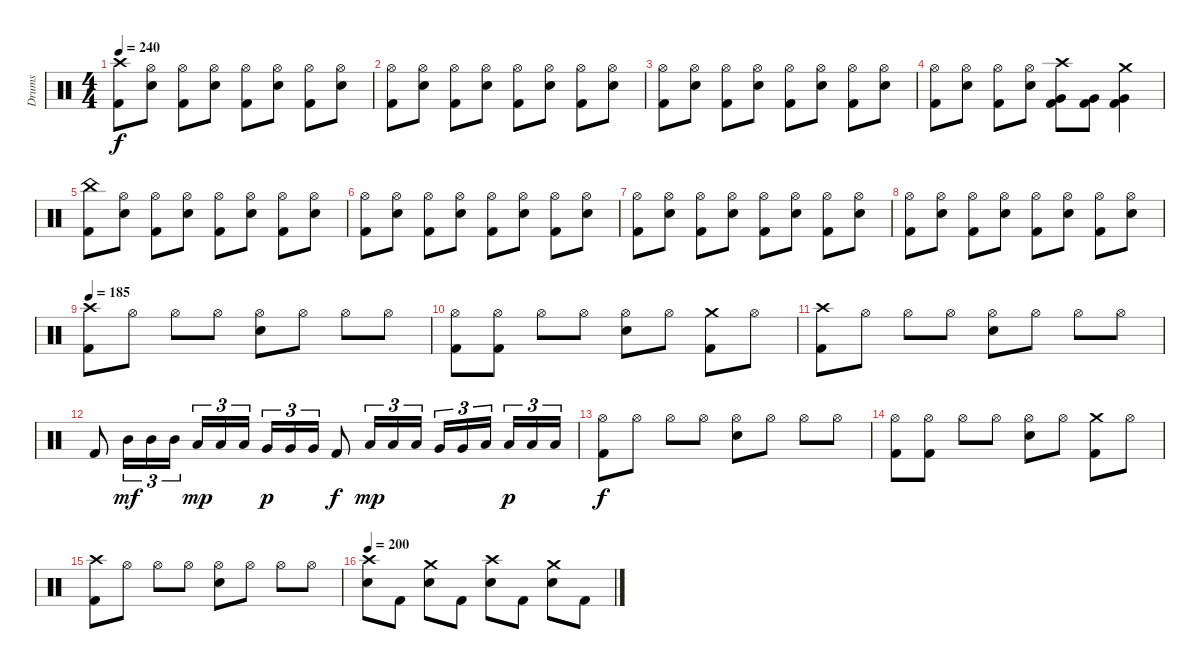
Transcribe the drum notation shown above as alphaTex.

\track ("Drums" "Drums") {instrument percussion}
\staff {score}
\articulation defaults
\ts (4 4)
\tempo 240
\clef neutral
\ks c
("Crash high (hit)" "Kick (hit) 2").8{dy f} ("Hi-Hat (open)" "Electric Snare (hit)").8 ("Hi-Hat (open)" "Kick (hit) 2").8 ("Hi-Hat (open)" "Electric Snare (hit)").8 ("Hi-Hat (open)" "Kick (hit) 2").8 ("Hi-Hat (open)" "Electric Snare (hit)").8 ("Hi-Hat (open)" "Kick (hit) 2").8 ("Hi-Hat (open)" "Electric Snare (hit)").8 |
("Hi-Hat (open)" "Kick (hit) 2").8 ("Hi-Hat (open)" "Electric Snare (hit)").8 ("Hi-Hat (open)" "Kick (hit) 2").8 ("Hi-Hat (open)" "Electric Snare (hit)").8 ("Hi-Hat (open)" "Kick (hit) 2").8 ("Hi-Hat (open)" "Electric Snare (hit)").8 ("Hi-Hat (open)" "Kick (hit) 2").8 ("Hi-Hat (open)" "Electric Snare (hit)").8 |
("Hi-Hat (open)" "Kick (hit) 2").8 ("Hi-Hat (open)" "Electric Snare (hit)").8 ("Hi-Hat (open)" "Kick (hit) 2").8 ("Hi-Hat (open)" "Electric Snare (hit)").8 ("Hi-Hat (open)" "Kick (hit) 2").8 ("Hi-Hat (open)" "Electric Snare (hit)").8 ("Hi-Hat (open)" "Kick (hit) 2").8 ("Hi-Hat (open)" "Electric Snare (hit)").8 |
("Hi-Hat (open)" "Kick (hit) 2").8 ("Hi-Hat (open)" "Electric Snare (hit)").8 ("Hi-Hat (open)" "Kick (hit) 2").8 ("Hi-Hat (open)" "Electric Snare (hit)").8 ("Crash high (hit)" "Very Low Tom (hit)" "Kick (hit) 2").8 ("Very Low Tom (hit)" "Kick (hit) 2").8 ("Crash medium (hit)" "Very Low Tom (hit)" "Kick (hit) 2").4 |
("China (hit)" "Kick (hit) 2").8 ("Hi-Hat (open)" "Electric Snare (hit)").8 ("Hi-Hat (open)" "Kick (hit) 2").8 ("Hi-Hat (open)" "Electric Snare (hit)").8 ("Hi-Hat (open)" "Kick (hit) 2").8 ("Hi-Hat (open)" "Electric Snare (hit)").8 ("Hi-Hat (open)" "Kick (hit) 2").8 ("Hi-Hat (open)" "Electric Snare (hit)").8 |
("Hi-Hat (open)" "Kick (hit) 2").8 ("Hi-Hat (open)" "Electric Snare (hit)").8 ("Hi-Hat (open)" "Kick (hit) 2").8 ("Hi-Hat (open)" "Electric Snare (hit)").8 ("Hi-Hat (open)" "Kick (hit) 2").8 ("Hi-Hat (open)" "Electric Snare (hit)").8 ("Hi-Hat (open)" "Kick (hit) 2").8 ("Hi-Hat (open)" "Electric Snare (hit)").8 |
("Hi-Hat (open)" "Kick (hit) 2").8 ("Hi-Hat (open)" "Electric Snare (hit)").8 ("Hi-Hat (open)" "Kick (hit) 2").8 ("Hi-Hat (open)" "Electric Snare (hit)").8 ("Hi-Hat (open)" "Kick (hit) 2").8 ("Hi-Hat (open)" "Electric Snare (hit)").8 ("Hi-Hat (open)" "Kick (hit) 2").8 ("Hi-Hat (open)" "Electric Snare (hit)").8 |
("Hi-Hat (open)" "Kick (hit) 2").8 ("Hi-Hat (open)" "Electric Snare (hit)").8 ("Hi-Hat (open)" "Kick (hit) 2").8 ("Hi-Hat (open)" "Electric Snare (hit)").8 ("Hi-Hat (open)" "Kick (hit) 2").8 ("Hi-Hat (open)" "Electric Snare (hit)").8 ("Hi-Hat (open)" "Kick (hit) 2").8 ("Hi-Hat (open)" "Electric Snare (hit)").8 |
\tempo 210
\tempo 185
("Crash high (hit)" "Kick (hit) 2").8 "Hi-Hat (open)".8 "Hi-Hat (open)".8 "Hi-Hat (open)".8 ("Hi-Hat (open)" "Electric Snare (hit)").8 "Hi-Hat (open)".8 "Hi-Hat (open)".8 "Hi-Hat (open)".8 |
("Hi-Hat (open)" "Kick (hit) 2").8 ("Hi-Hat (open)" "Kick (hit) 2").8 "Hi-Hat (open)".8 "Hi-Hat (open)".8 ("Hi-Hat (open)" "Electric Snare (hit)").8 "Hi-Hat (open)".8 ("Crash medium (hit)" "Kick (hit) 2").8 "Hi-Hat (open)".8 |
("Crash high (hit)" "Kick (hit) 2").8 "Hi-Hat (open)".8 "Hi-Hat (open)".8 "Hi-Hat (open)".8 ("Hi-Hat (open)" "Electric Snare (hit)").8 "Hi-Hat (open)".8 "Hi-Hat (open)".8 "Hi-Hat (open)".8 |
"Kick (hit) 2".8 "Mid Tom (hit)".16{tu (3 2) dy mf} "Mid Tom (hit)".16{tu (3 2)} "Mid Tom (hit)".16{tu (3 2)} "Low Tom (hit)".16{tu (3 2) dy mp} "Low Tom (hit)".16{tu (3 2)} "Low Tom (hit)".16{tu (3 2)} "Very Low Tom (hit)".16{tu (3 2) dy p} "Very Low Tom (hit)".16{tu (3 2)} "Very Low Tom (hit)".16{tu (3 2)} "Kick (hit) 2".8{dy f} "Low Tom (hit)".16{tu (3 2) dy mp} "Low Tom (hit)".16{tu (3 2)} "Low Tom (hit)".16{tu (3 2)} "Very Low Tom (hit)".16{tu (3 2)} "Very Low Tom (hit)".16{tu (3 2)} "Low Floor Tom (hit)".16{tu (3 2)} "Low Floor Tom (hit)".16{tu (3 2) dy p} "Low Floor Tom (hit)".16{tu (3 2)} "Low Floor Tom (hit)".16{tu (3 2)} |
("Hi-Hat (open)" "Kick (hit) 2").8{dy f} "Hi-Hat (open)".8 "Hi-Hat (open)".8 "Hi-Hat (open)".8 ("Hi-Hat (open)" "Electric Snare (hit)").8 "Hi-Hat (open)".8 "Hi-Hat (open)".8 "Hi-Hat (open)".8 |
("Hi-Hat (open)" "Kick (hit) 2").8 ("Hi-Hat (open)" "Kick (hit) 2").8 "Hi-Hat (open)".8 "Hi-Hat (open)".8 ("Hi-Hat (open)" "Electric Snare (hit)").8 "Hi-Hat (open)".8 ("Crash medium (hit)" "Kick (hit) 2").8 "Hi-Hat (open)".8 |
("Crash high (hit)" "Kick (hit) 2").8 "Hi-Hat (open)".8 "Hi-Hat (open)".8 "Hi-Hat (open)".8 ("Hi-Hat (open)" "Electric Snare (hit)").8 "Hi-Hat (open)".8 "Hi-Hat (open)".8 "Hi-Hat (open)".8 |
\tempo 200
("Crash high (hit)" "Electric Snare (hit)").8 "Kick (hit) 2".8 ("Crash medium (hit)" "Electric Snare (hit)").8 "Kick (hit) 2".8 ("Crash high (hit)" "Electric Snare (hit)").8 "Kick (hit) 2".8 ("Crash medium (hit)" "Electric Snare (hit)").8 "Kick (hit) 2".8
